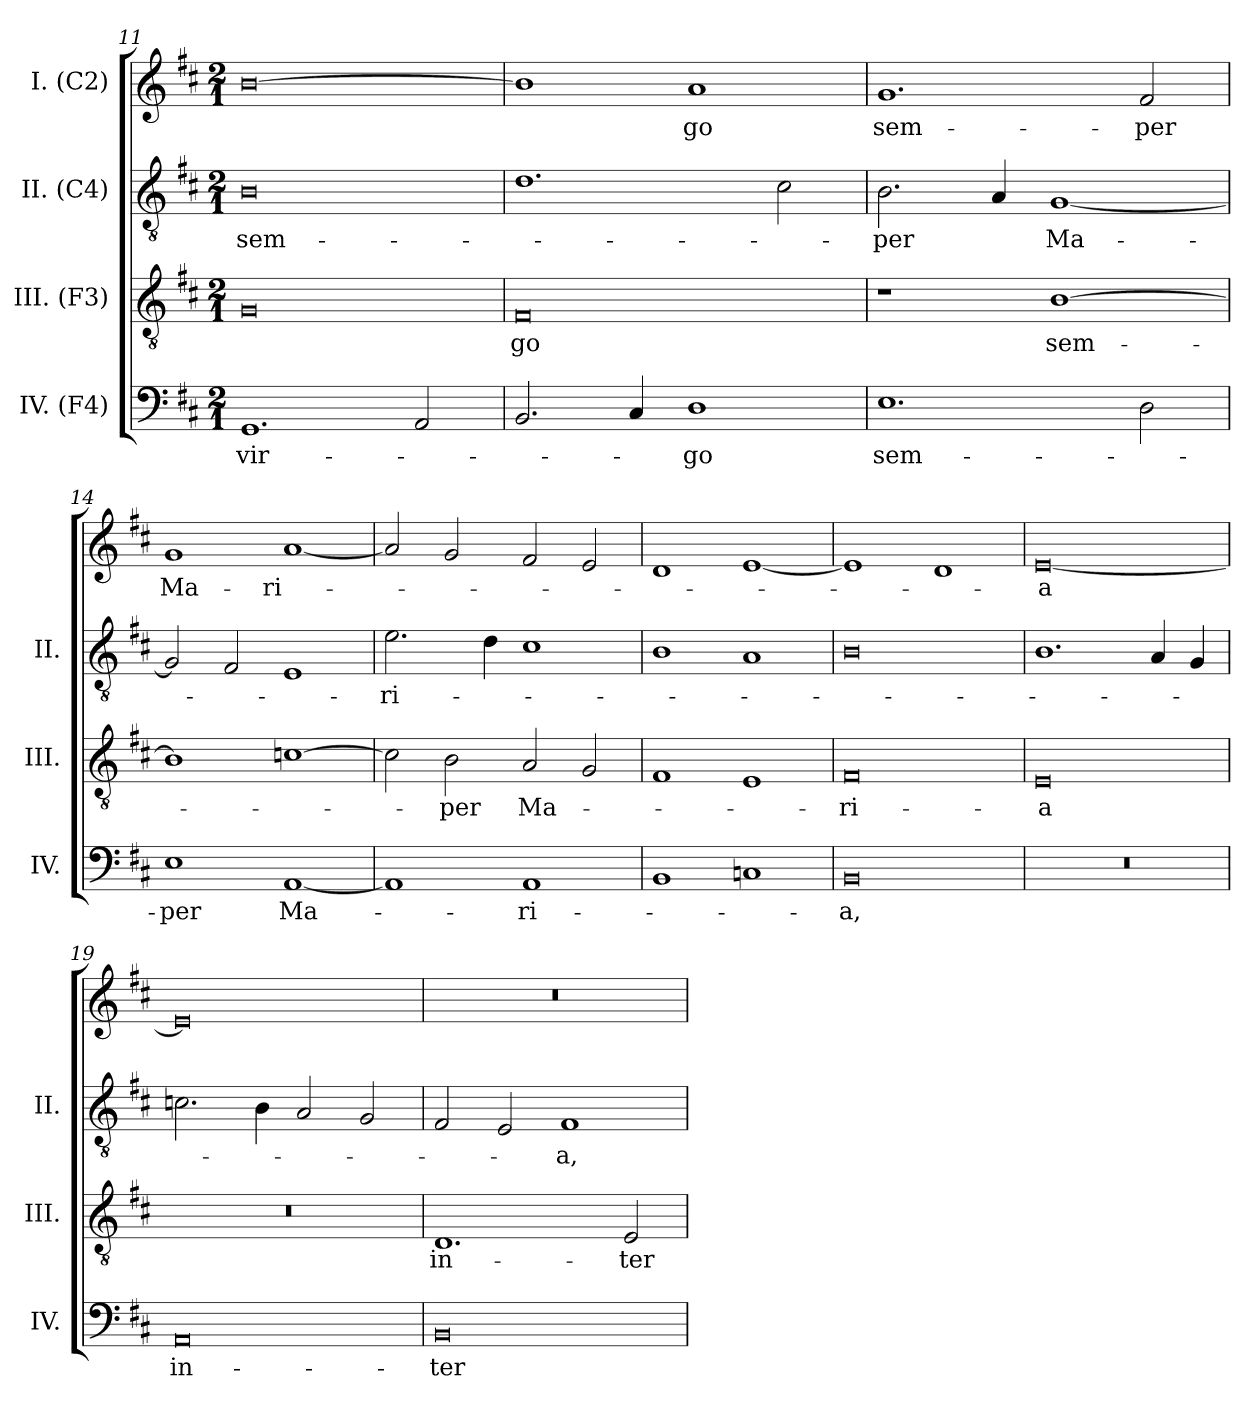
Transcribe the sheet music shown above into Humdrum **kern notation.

**kern	**text	**kern	**text	**kern	**text	**kern	**text
*part4	*part4	*part3	*part3	*part2	*part2	*part1	*part1
*staff4	*staff4	*staff3	*staff3	*staff2	*staff2	*staff1	*staff1
*I"IV. (F4)	*	*I"III. (F3)	*	*I"II. (C4)	*	*I"I. (C2)	*
*I'IV.	*	*I'III.	*	*I'II.	*	*	*
*clefF4	*	*clefGv2	*	*clefGv2	*	*clefG2	*
*	*	*ITrd7c12	*	*ITrd7c12	*	*	*
*k[f#c#]	*	*k[f#c#]	*	*k[f#c#]	*	*k[f#c#]	*
*D:	*	*D:	*	*D:	*	*D:	*
*M2/1	*	*M2/1	*	*M2/1	*	*M2/1	*
=11	=11	=11	=11	=11	=11	=11	=11
!	!LO:LY:b:color=#000000	!	!	!	!	!	!
!	!	!	!	!	!LO:LY:b:color=#000000	!	!
1.GGi	vir-	0GGi	.	0BBi	sem-	[0bi	.
2AAi/	.	.	.	.	.	.	.
=12	=12	=12	=12	=12	=12	=12	=12
!	!	!	!LO:LY:b:color=#000000	!	!	!	!
2.BBi/	.	0FF#i	-go	1.Di	.	1bi]	.
4C#i/	.	.	.	.	.	.	.
!	!LO:LY:b:color=#000000	!	!	!	!	!	!
!	!	!	!	!	!	!	!LO:LY:b:color=#000000
1Di	-go	.	.	.	.	1ai	-go
.	.	.	.	2C#i\	.	.	.
=13	=13	=13	=13	=13	=13	=13	=13
!	!LO:LY:b:color=#000000	!	!	!	!	!	!
!	!	!	!	!	!LO:LY:b:color=#000000	!	!
!	!	!	!	!	!	!	!LO:LY:b:color=#000000
1.Ei	sem-	1r	.	2.BBi\	-per	1.gi	sem-
.	.	.	.	4AAi/	.	.	.
!	!	!	!LO:LY:b:color=#000000	!	!	!	!
!	!	!	!	!	!LO:LY:b:color=#000000	!	!
.	.	[1BBi	sem-	[1GGi	Ma-	.	.
!	!	!	!	!	!	!	!LO:LY:b:color=#000000
2Di\	.	.	.	.	.	2f#i/	-per
=14	=14	=14	=14	=14	=14	=14	=14
!	!LO:LY:b:color=#000000	!	!	!	!	!	!
!	!	!	!	!	!	!	!LO:LY:b:color=#000000
1Ei	-per	1BBi]	.	2GGi/]	.	1gi	Ma-
.	.	.	.	2FF#i/	.	.	.
!	!LO:LY:b:color=#000000	!	!	!	!	!	!
!	!	!	!	!	!	!	!LO:LY:b:color=#000000
[1AAi	Ma-	[1Ci	.	1EEi	.	[1ai	-ri-
!!LO:LB:g=z
=15	=15	=15	=15	=15	=15	=15	=15
!	!	!	!	!	!LO:LY:b:color=#000000	!	!
1AAi]	.	2Ci\]	.	2.Ei\	-ri-	2ai/]	.
!	!	!	!LO:LY:b:color=#000000	!	!	!	!
.	.	2BBi\	-per	.	.	2gi/	.
.	.	.	.	4Di\	.	.	.
!	!LO:LY:b:color=#000000	!	!	!	!	!	!
!	!	!	!LO:LY:b:color=#000000	!	!	!	!
1AAi	-ri-	2AAi/	Ma-	1C#i	.	2f#i/	.
.	.	2GGi/	.	.	.	2ei/	.
=16	=16	=16	=16	=16	=16	=16	=16
1BBi	.	1FF#i	.	1BBi	.	1di	.
1Ci	.	1EEi	.	1AAi	.	[1ei	.
=17	=17	=17	=17	=17	=17	=17	=17
!	!LO:LY:b:color=#000000	!	!	!	!	!	!
!	!	!	!LO:LY:b:color=#000000	!	!	!	!
0BBi	-a,	0FF#i	-ri-	0BBi	.	1ei]	.
.	.	.	.	.	.	1di	.
=18	=18	=18	=18	=18	=18	=18	=18
!LO:N:vis=1	!	!	!	!	!	!	!
!	!	!	!LO:LY:b:color=#000000	!	!	!	!
!	!	!	!	!	!	!	!LO:LY:b:color=#000000
0r	.	0EEi	-a	1.BBi	.	[0ei	-a
.	.	.	.	4AAi/	.	.	.
.	.	.	.	4GGi/	.	.	.
=19	=19	=19	=19	=19	=19	=19	=19
!	!LO:LY:b:color=#000000	!LO:N:vis=1	!	!	!	!	!
0AAi	in-	0r	.	2.Ci\	.	0ei]	.
.	.	.	.	4BBi\	.	.	.
.	.	.	.	2AAi/	.	.	.
.	.	.	.	2GGi/	.	.	.
=20	=20	=20	=20	=20	=20	=20	=20
!	!LO:LY:b:color=#000000	!	!	!	!	!	!
!	!	!	!LO:LY:b:color=#000000	!	!	!LO:N:vis=1	!
0BBi	-ter-	1.DDi	in-	2FF#i/	.	0r	.
.	.	.	.	2EEi/	.	.	.
!	!	!	!	!	!LO:LY:b:color=#000000	!	!
.	.	.	.	1FF#i	-a,	.	.
!	!	!	!LO:LY:b:color=#000000	!	!	!	!
.	.	2EEi/	-ter-	.	.	.	.
=	=	=	=	=	=	=	=
*-	*-	*-	*-	*-	*-	*-	*-
